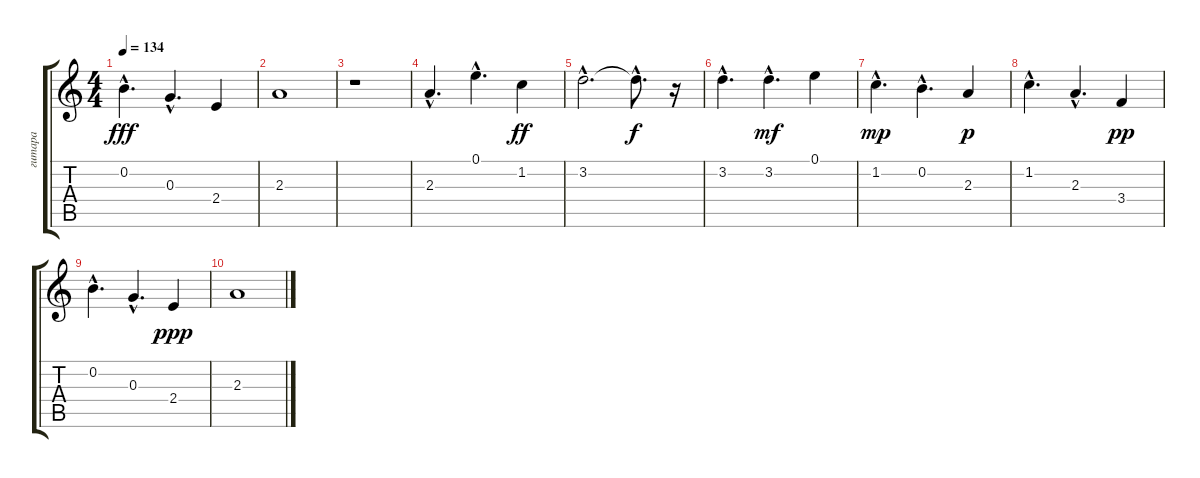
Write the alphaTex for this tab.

\track ("гитара" "гитара") {instrument overdrivenguitar}
\staff {score tabs}
\tuning (E4 B3 G3 D3 A2 E2) {hide}
\ts (4 4)
\tempo 134
\clef g2
\ks c
0.2{hac}.4{d dy fff} 0.3{hac}.4{d} 2.4.4 |
2.3.1 |
r.1 |
2.3{hac}.4{d volume 9 instrument overdrivenguitar} 0.1{hac}.4{d} 1.2.4{dy ff} |
3.2{hac}.2{d} 3.2{hac t}.8{d dy f} r.16 |
3.2{hac}.4{d} 3.2{hac}.4{d dy mf} 0.1.4 |
1.2{hac}.4{d dy mp} 0.2{hac}.4{d} 2.3.4{dy p} |
1.2{hac}.4{d} 2.3{hac}.4{d} 3.4.4{dy pp} |
0.2{hac}.4{d} 0.3{hac}.4{d} 2.4.4{dy ppp} |
2.3.1
